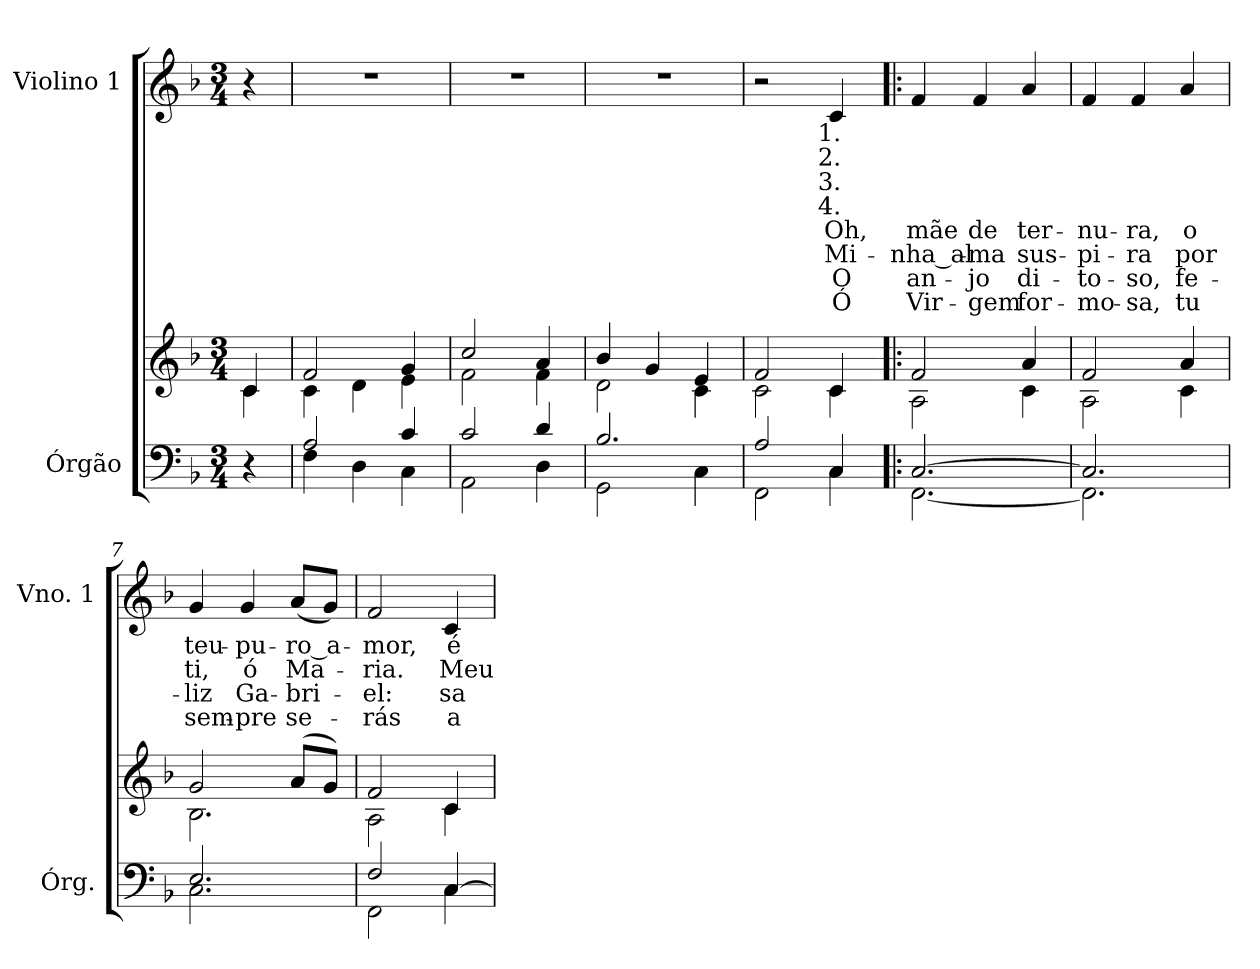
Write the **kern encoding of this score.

**kern	**kern	**kern	**text	**text	**text	**text
*part2	*part2	*part1	*part1	*part1	*part1	*part1
*staff3	*staff2	*staff1	*staff1	*staff1	*staff1	*staff1
*I"Órgão	*	*I"Violino 1	*	*	*	*
*I'Órg.	*	*I'Vno. 1	*	*	*	*
!!LO:PB:g=z
*clefF4	*clefG2	*clefG2	*	*	*	*
*k[b-]	*k[b-]	*k[b-]	*	*	*	*
*F:	*F:	*F:	*	*	*	*
*M3/4	*M3/4	*M3/4	*	*	*	*
*MM86	*MM86	*MM86	*	*	*	*
=	=	=	=	=	=	=
*	*^	*	*	*	*	*
4r	4ci/	4ci\	4r	.	.	.	.
=1	=1	=1	=1	=1	=1	=1	=1
*^	*	*	*	*	*	*	*
!	!	!	!	!LO:N:vis=1	!	!	!	!
2Ai/	4Fi\	2fi/	4ci\	2.r	.	.	.	.
.	4Di\	.	4di\	.	.	.	.	.
4ci/	4Ci\	4gi/	4ei\	.	.	.	.	.
=2	=2	=2	=2	=2	=2	=2	=2	=2
!	!	!	!	!LO:N:vis=1	!	!	!	!
2ci/	2AAi\	2cci/	2fi\	2.r	.	.	.	.
4di/	4Di\	4ai/	4fi\	.	.	.	.	.
=3	=3	=3	=3	=3	=3	=3	=3	=3
!	!	!	!	!LO:N:vis=1	!	!	!	!
2.B-i/	2GGi\	4b-i/	2di\	2.r	.	.	.	.
.	.	4gi/	.	.	.	.	.	.
.	4Ci\	4ei/	4ci\	.	.	.	.	.
=4	=4	=4	=4	=4	=4	=4	=4	=4
2Ai/	2FFi\	2fi/	2ci\	2r	.	.	.	.
!	!	!	!	!LO:TX:b:cj:t=1.	!	!	!	!
!	!	!	!	!LO:TX:b:cj:t=2.	!	!	!	!
!	!	!	!	!LO:TX:b:cj:t=3.	!	!	!	!
!	!	!	!	!LO:TX:b:cj:t=4.	!	!	!	!
!	!	!	!	!	!LO:LY:b:color=#000000	!LO:LY:b:color=#000000	!LO:LY:b:color=#000000	!LO:LY:b:color=#000000
4Ci/	4Ci\	4ci/	4ci\	4ci/	Oh,	Mi-	O	Ó
=5!|:	=5!|:	=5!|:	=5!|:	=5!|:	=5!|:	=5!|:	=5!|:	=5!|:
!	!	!	!	!	!LO:LY:b:color=#000000	!LO:LY:b:color=#000000	!LO:LY:b:color=#000000	!LO:LY:b:color=#000000
[>2.Ci/	[<2.FFi\	2fi/	2Ai\	4fi/	mãe	-nha_al-	an-	Vir-
!	!	!	!	!	!LO:LY:b:color=#000000	!LO:LY:b:color=#000000	!LO:LY:b:color=#000000	!LO:LY:b:color=#000000
.	.	.	.	4fi/	de	-ma	-jo	-gem
!	!	!	!	!	!LO:LY:b:color=#000000	!LO:LY:b:color=#000000	!LO:LY:b:color=#000000	!LO:LY:b:color=#000000
.	.	4ai/	4ci\	4ai/	ter-	sus-	di-	for-
=6	=6	=6	=6	=6	=6	=6	=6	=6
!	!	!	!	!	!LO:LY:b:color=#000000	!LO:LY:b:color=#000000	!LO:LY:b:color=#000000	!LO:LY:b:color=#000000
2.Ci/]	2.FFi\]	2fi/	2Ai\	4fi/	-nu-	-pi-	-to-	-mo-
!	!	!	!	!	!LO:LY:b:color=#000000	!LO:LY:b:color=#000000	!LO:LY:b:color=#000000	!LO:LY:b:color=#000000
.	.	.	.	4fi/	-ra,	-ra	-so,	-sa,
!	!	!	!	!	!LO:LY:b:color=#000000	!LO:LY:b:color=#000000	!LO:LY:b:color=#000000	!LO:LY:b:color=#000000
.	.	4ai/	4ci\	4ai/	o	por	fe-	tu
=7	=7	=7	=7	=7	=7	=7	=7	=7
!	!	!	!	!	!LO:LY:b:color=#000000	!LO:LY:b:color=#000000	!LO:LY:b:color=#000000	!LO:LY:b:color=#000000
2.Ei/	2.Ci\	2gi/	2.B-i\	4gi/	teu-	ti,	-liz	sem-
!	!	!	!	!	!LO:LY:b:color=#000000	!LO:LY:b:color=#000000	!LO:LY:b:color=#000000	!LO:LY:b:color=#000000
.	.	.	.	4gi/	-pu-	ó	Ga-	-pre
!	!	!	!	!	!LO:LY:b:color=#000000	!LO:LY:b:color=#000000	!LO:LY:b:color=#000000	!LO:LY:b:color=#000000
.	.	(8ai/L	.	(8ai/L	-ro_a-	Ma-	-bri-	se-
.	.	8gi/J)	.	8gi/J)	.	.	.	.
=8	=8	=8	=8	=8	=8	=8	=8	=8
!	!	!	!	!	!LO:LY:b:color=#000000	!LO:LY:b:color=#000000	!LO:LY:b:color=#000000	!LO:LY:b:color=#000000
2Fi/	2FFi\	2fi/	2Ai\	2fi/	-mor,	-ria.	-el:	-rás
!	!	!	!	!	!LO:LY:b:color=#000000	!LO:LY:b:color=#000000	!LO:LY:b:color=#000000	!LO:LY:b:color=#000000
[>4Ci/	4Ci\	4ci/	4ci\	4ci/	é	Meu	sa-	a
*v	*v	*	*	*	*	*	*	*
*	*v	*v	*	*	*	*	*
=	=	=	=	=	=	=
*-	*-	*-	*-	*-	*-	*-
